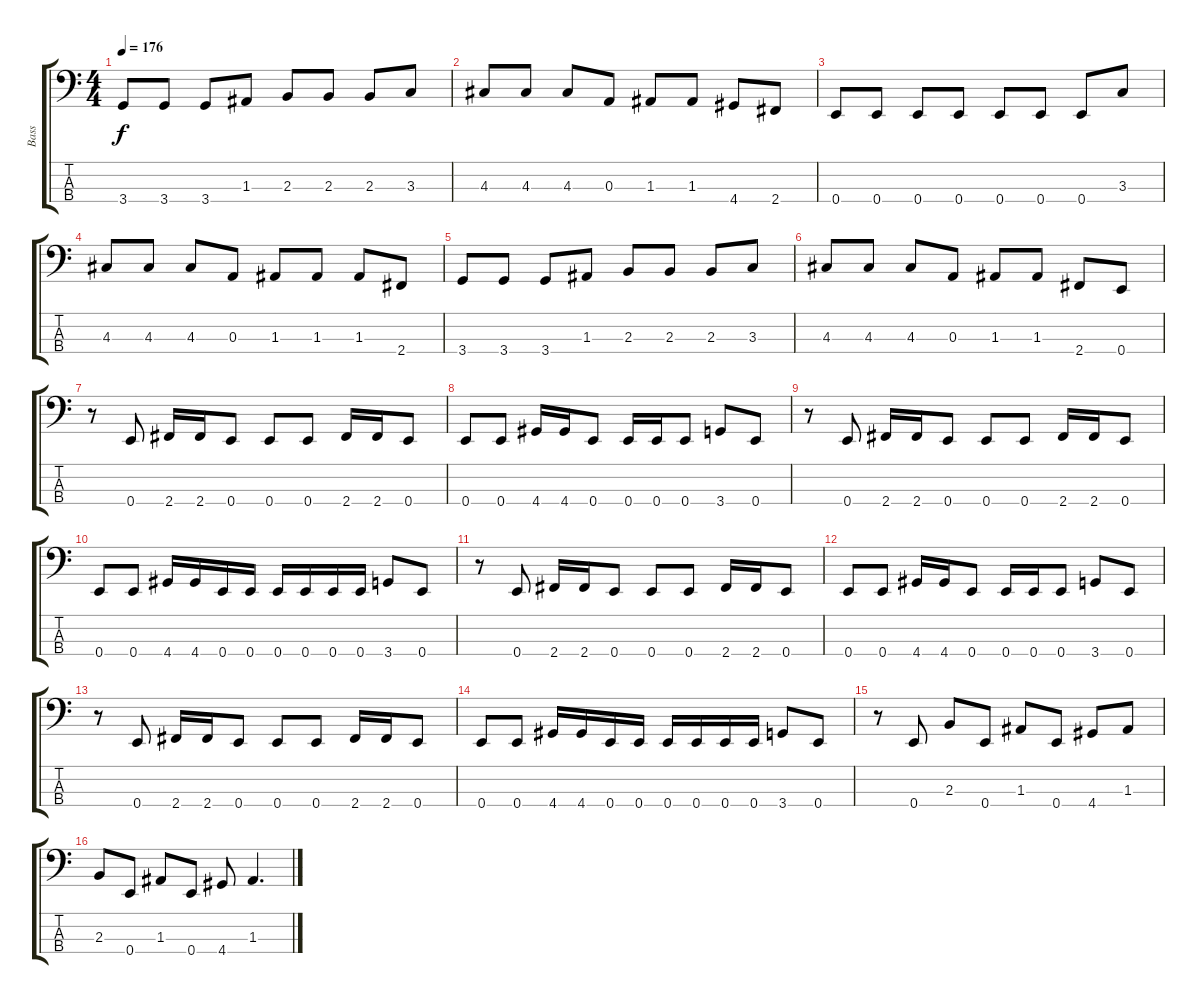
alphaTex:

\track ("Bass" "Bass") {instrument electricbasspick}
\staff {score tabs}
\tuning (G2 D2 A1 E1) {hide}
\ts (4 4)
\tempo 176
\clef f4
\ks c
3.4.8{dy f} 3.4.8 3.4.8 1.3.8 2.3.8 2.3.8 2.3.8 3.3.8 |
4.3.8 4.3.8 4.3.8 0.3.8 1.3.8 1.3.8 4.4.8 2.4.8 |
0.4.8 0.4.8 0.4.8 0.4.8 0.4.8 0.4.8 0.4.8 3.3.8 |
4.3.8 4.3.8 4.3.8 0.3.8 1.3.8 1.3.8 1.3.8 2.4.8 |
3.4.8 3.4.8 3.4.8 1.3.8 2.3.8 2.3.8 2.3.8 3.3.8 |
4.3.8 4.3.8 4.3.8 0.3.8 1.3.8 1.3.8 2.4.8 0.4.8 |
r.8 0.4.8 2.4.16 2.4.16 0.4.8 0.4.8 0.4.8 2.4.16 2.4.16 0.4.8 |
0.4.8 0.4.8 4.4.16 4.4.16 0.4.8 0.4.16 0.4.16 0.4.8 3.4.8 0.4.8 |
r.8 0.4.8 2.4.16 2.4.16 0.4.8 0.4.8 0.4.8 2.4.16 2.4.16 0.4.8 |
0.4.8 0.4.8 4.4.16 4.4.16 0.4.16 0.4.16 0.4.16 0.4.16 0.4.16 0.4.16 3.4.8 0.4.8 |
r.8 0.4.8 2.4.16 2.4.16 0.4.8 0.4.8 0.4.8 2.4.16 2.4.16 0.4.8 |
0.4.8 0.4.8 4.4.16 4.4.16 0.4.8 0.4.16 0.4.16 0.4.8 3.4.8 0.4.8 |
r.8 0.4.8 2.4.16 2.4.16 0.4.8 0.4.8 0.4.8 2.4.16 2.4.16 0.4.8 |
0.4.8 0.4.8 4.4.16 4.4.16 0.4.16 0.4.16 0.4.16 0.4.16 0.4.16 0.4.16 3.4.8 0.4.8 |
r.8 0.4.8 2.3.8 0.4.8 1.3.8 0.4.8 4.4.8 1.3.8 |
2.3.8 0.4.8 1.3.8 0.4.8 4.4.8 1.3.4{d}
